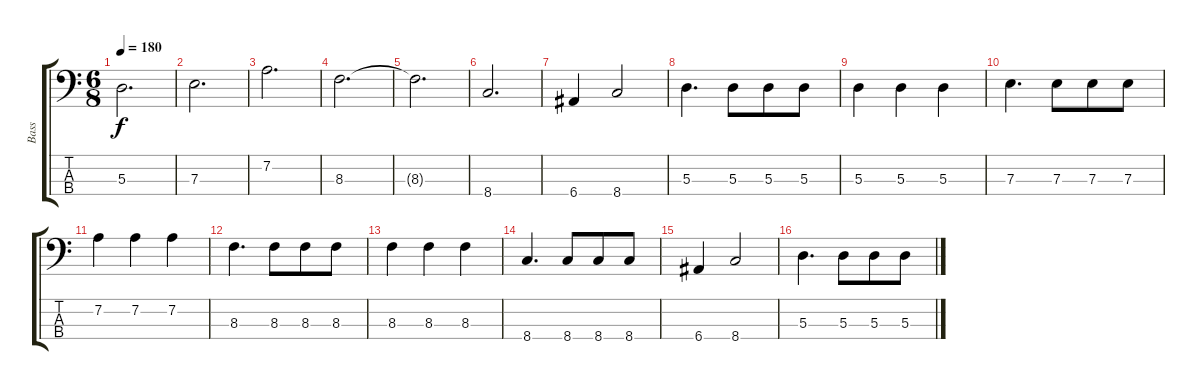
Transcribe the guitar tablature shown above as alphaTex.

\track ("Bass" "Bass") {instrument electricbassfinger}
\staff {score tabs}
\tuning (G2 D2 A1 E1) {hide}
\ts (6 8)
\tempo 180
\clef f4
\ks c
5.3{t}.2{d dy f} |
7.3.2{d} |
7.2.2{d} |
8.3.2{d} |
8.3{t}.2{d} |
8.4.2{d} |
6.4.4 8.4.2 |
5.3.4{d} 5.3.8 5.3.8 5.3.8 |
5.3.4 5.3.4 5.3.4 |
7.3.4{d} 7.3.8 7.3.8 7.3.8 |
7.2.4 7.2.4 7.2.4 |
8.3.4{d} 8.3.8 8.3.8 8.3.8 |
8.3.4 8.3.4 8.3.4 |
8.4.4{d} 8.4.8 8.4.8 8.4.8 |
6.4.4 8.4.2 |
5.3.4{d} 5.3.8 5.3.8 5.3.8
